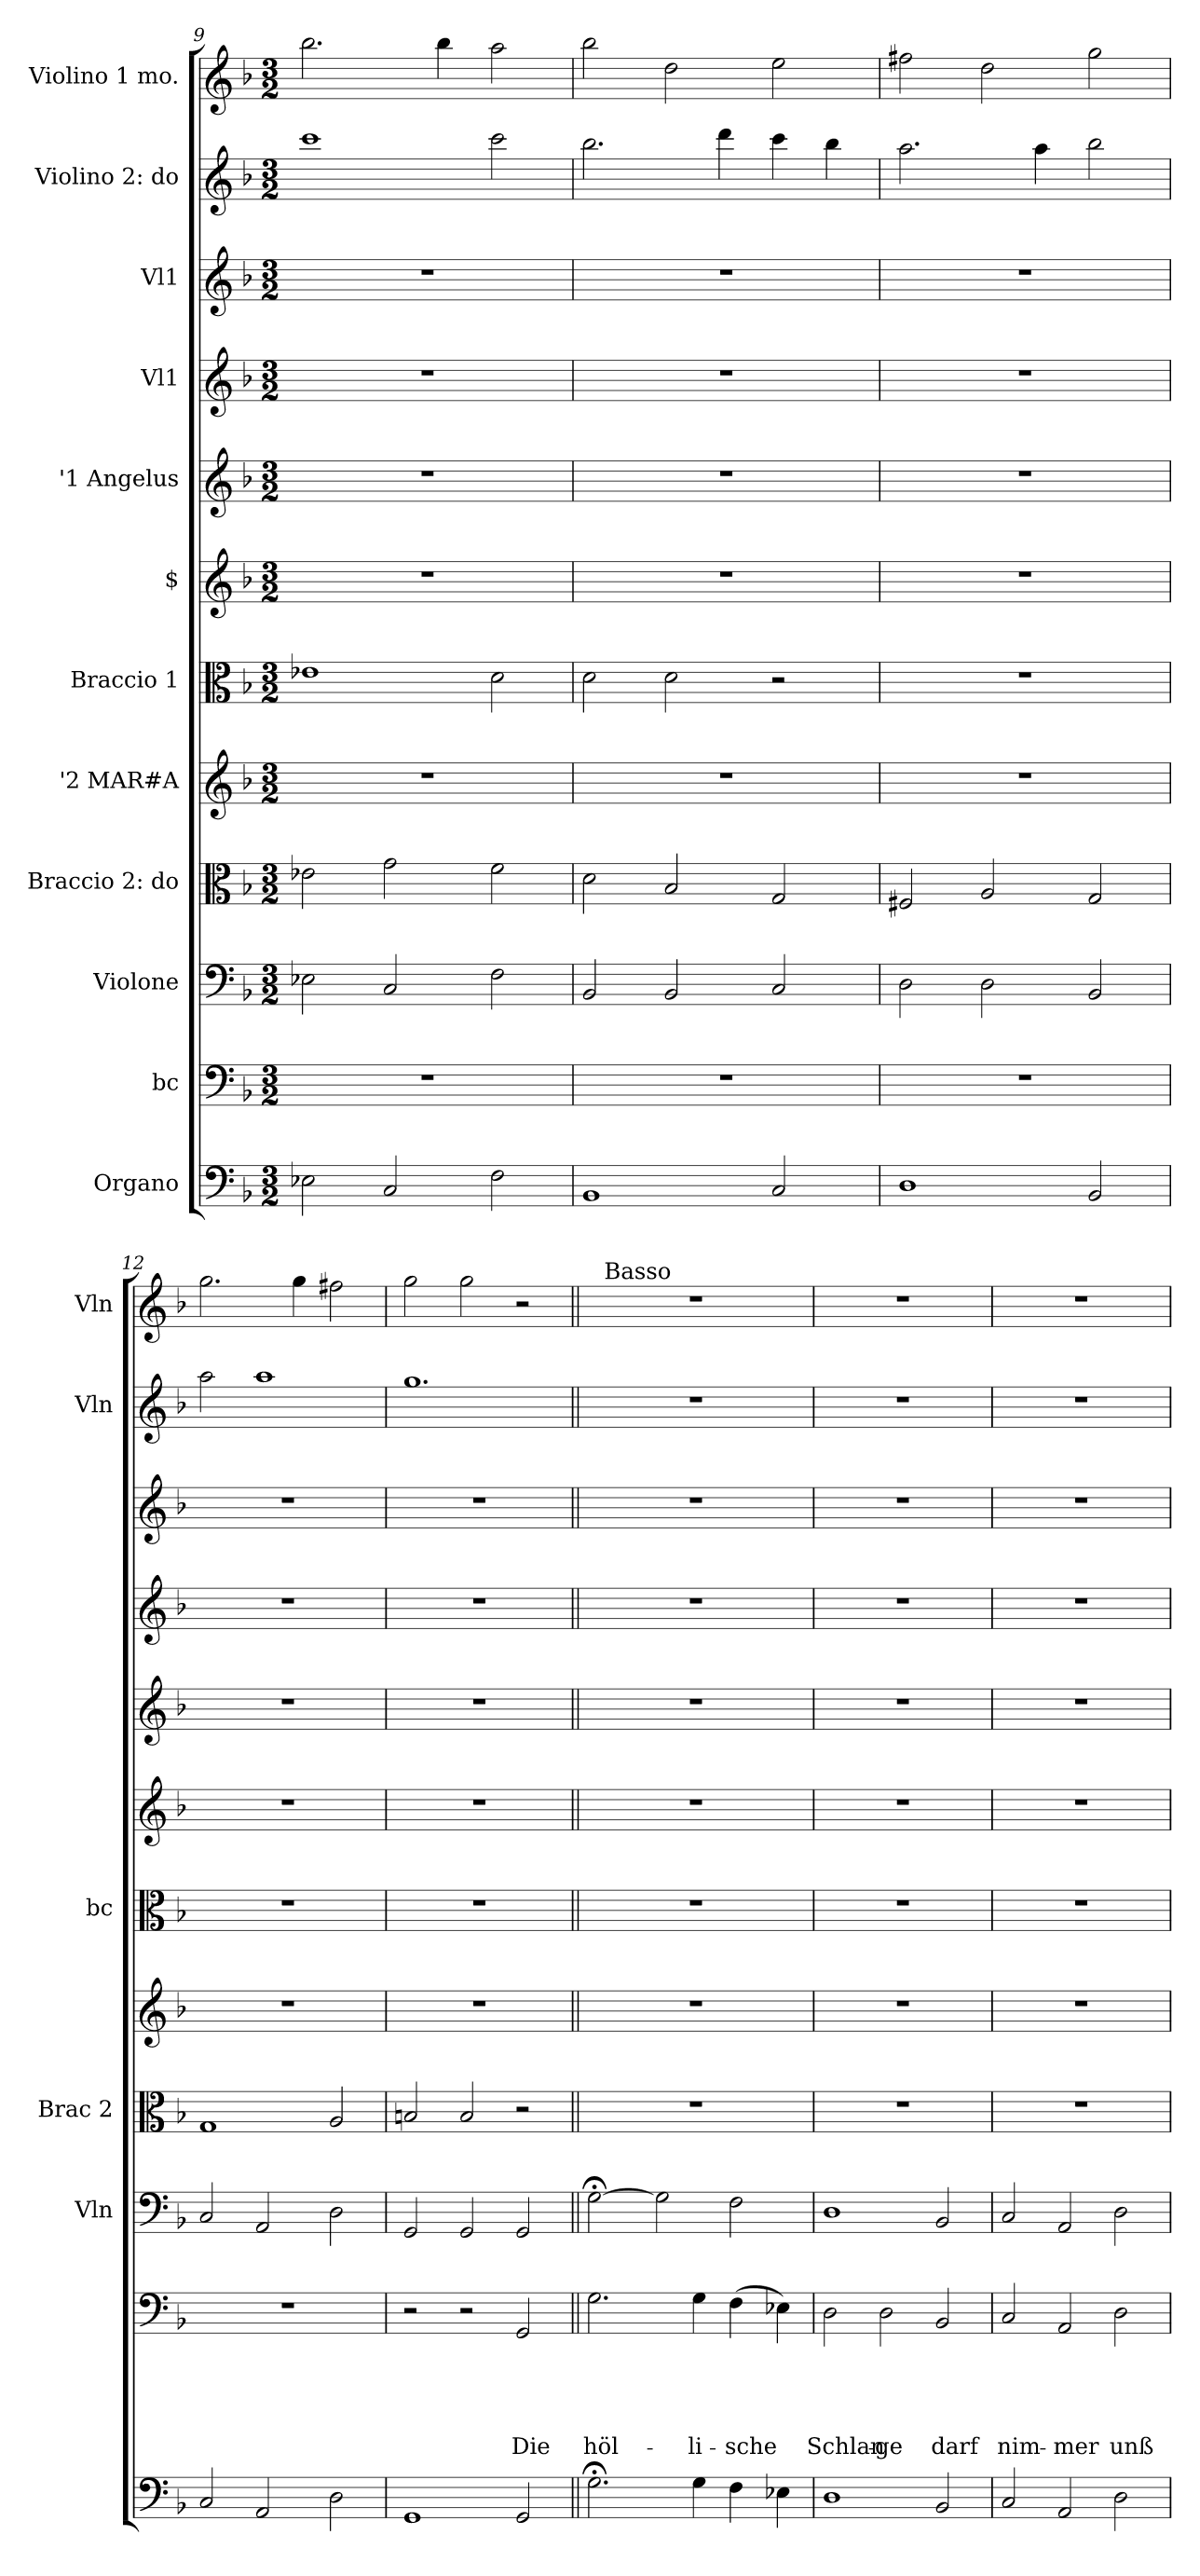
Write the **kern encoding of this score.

**kern	**kern	**text	**text	**text	**text	**text	**kern	**kern	**kern	**kern	**kern	**kern	**kern	**kern	**kern	**kern
*part12	*part11	*part11	*part11	*part11	*part11	*part11	*part10	*part9	*part8	*part7	*part6	*part5	*part4	*part3	*part2	*part1
*staff12	*staff11	*staff11	*staff11	*staff11	*staff11	*staff11	*staff10	*staff9	*staff8	*staff7	*staff6	*staff5	*staff4	*staff3	*staff2	*staff1
*I"Organo	*I"bc	*	*	*	*	*	*I"Violone	*I"Braccio 2: do	*I"'2 MAR#A	*I"Braccio 1	*I"$	*I"'1 Angelus	*I"Vl1	*I"Vl1	*I"Violino 2: do	*I"Violino 1 mo.
*	*	*	*	*	*	*	*I'Vln	*I'Brac 2	*	*I'bc	*	*	*	*	*I'Vln	*I'Vln
!!LO:LB:g=z
*clefF4	*clefF4	*	*	*	*	*	*clefF4	*clefC3	*clefG2	*clefC3	*clefG2	*clefG2	*clefG2	*clefG2	*clefG2	*clefG2
*k[b-]	*k[b-]	*	*	*	*	*	*k[b-]	*k[b-]	*k[b-]	*k[b-]	*k[b-]	*k[b-]	*k[b-]	*k[b-]	*k[b-]	*k[b-]
*F:	*F:	*	*	*	*	*	*F:	*F:	*F:	*F:	*F:	*F:	*F:	*F:	*F:	*F:
*M3/2	*M3/2	*	*	*	*	*	*M3/2	*M3/2	*M3/2	*M3/2	*M3/2	*M3/2	*M3/2	*M3/2	*M3/2	*M3/2
=9	=9	=9	=9	=9	=9	=9	=9	=9	=9	=9	=9	=9	=9	=9	=9	=9
!	!LO:N:vis=1	!	!	!	!	!	!	!	!	!	!	!	!	!	!	!
2E-X\	1.r	.	.	.	.	.	2E-X\	2e-X\	1.r	1e-	1.r	1.r	1.r	1.r	1ccc	2.bb-\
2C/	.	.	.	.	.	.	2C/	2g\	.	.	.	.	.	.	.	.
.	.	.	.	.	.	.	.	.	.	.	.	.	.	.	.	4bb-\
2F\	.	.	.	.	.	.	2F\	2f\	.	2d\	.	.	.	.	2ccc\	2aa\
=10	=10	=10	=10	=10	=10	=10	=10	=10	=10	=10	=10	=10	=10	=10	=10	=10
!	!LO:N:vis=1	!	!	!	!	!	!	!	!	!	!	!	!	!	!	!
1BB-<	1.r	.	.	.	.	.	2BB-/	2d\	1.r	2d\	1.r	1.r	1.r	1.r	2.bb-\	2bb-\
.	.	.	.	.	.	.	2BB-/	2B-/	.	2d\	.	.	.	.	.	2dd\
.	.	.	.	.	.	.	.	.	.	.	.	.	.	.	4ddd\	.
2C/	.	.	.	.	.	.	2C/	2G/	.	2r	.	.	.	.	4ccc\	2ee\
.	.	.	.	.	.	.	.	.	.	.	.	.	.	.	4bb-\	.
=11	=11	=11	=11	=11	=11	=11	=11	=11	=11	=11	=11	=11	=11	=11	=11	=11
!	!LO:N:vis=1	!	!	!	!	!	!	!	!	!LO:N:vis=1	!	!	!	!	!	!
1D	1.r	.	.	.	.	.	2D\	2F#X/	1.r	1.r	1.r	1.r	1.r	1.r	2.aa\	2ff#X\
.	.	.	.	.	.	.	2D\	2A/	.	.	.	.	.	.	.	2dd\
.	.	.	.	.	.	.	.	.	.	.	.	.	.	.	4aa\	.
2BB-</	.	.	.	.	.	.	2BB-/	2G/	.	.	.	.	.	.	2bb-\	2gg\
=12	=12	=12	=12	=12	=12	=12	=12	=12	=12	=12	=12	=12	=12	=12	=12	=12
!	!LO:N:vis=1	!	!	!	!	!	!	!	!	!LO:N:vis=1	!	!	!	!	!	!
2C</	1.r	.	.	.	.	.	2C/	1G	1.r	1.r	1.r	1.r	1.r	1.r	2aa\	2.gg\
2AA/	.	.	.	.	.	.	2AA/	.	.	.	.	.	.	.	1aa	.
.	.	.	.	.	.	.	.	.	.	.	.	.	.	.	.	4gg\
2D\	.	.	.	.	.	.	2D\	2A/	.	.	.	.	.	.	.	2ff#X\
=13	=13	=13	=13	=13	=13	=13	=13	=13	=13	=13	=13	=13	=13	=13	=13	=13
!	!	!	!	!	!	!	!	!	!	!LO:N:vis=1	!	!	!	!	!	!
1GG	2r	.	.	.	.	.	2GG/	2Bn/	1.r	1.r	1.r	1.r	1.r	1.r	1.gg	2gg\
.	2r	.	.	.	.	.	2GG/	2B/	.	.	.	.	.	.	.	2gg\
!	!	!	!	!	!	!LO:LY:b	!	!	!	!	!	!	!	!	!	!
2GG/	2GG/	.	.	.	.	Die	2GG/	2r	.	.	.	.	.	.	.	2r
=14||	=14||	=14||	=14||	=14||	=14||	=14||	=14||	=14||	=14||	=14||	=14||	=14||	=14||	=14||	=14||	=14||
!	!	!	!	!	!	!LO:LY:b	!	!LO:N:vis=1	!	!LO:N:vis=1	!	!	!	!	!LO:N:vis=1	!LO:N:vis=1
*	*	*	*	*	*	*	*	*	*	*	*	*	*	*	*	*^
2.G;<\	2.G\	.	.	.	.	höl-	[>2G;<\	1.r	1.r	1.r	1.r	1.r	1.r	1.r	1.r	1.r	16ryy
!	!	!	!	!	!	!	!	!	!	!	!	!	!	!	!	!	!LO:TX:a:t=Basso
.	.	.	.	.	.	.	.	.	.	.	.	.	.	.	.	.	1ryy
.	.	.	.	.	.	.	2G\]	.	.	.	.	.	.	.	.	.	.
!	!	!	!	!	!	!LO:LY:b	!	!	!	!	!	!	!	!	!	!	!
4G\	4G\	.	.	.	.	-li-	.	.	.	.	.	.	.	.	.	.	.
!	!	!	!	!	!	!LO:LY:b	!	!	!	!	!	!	!	!	!	!	!
4F\	(>4F\	.	.	.	.	-sche	2F\	.	.	.	.	.	.	.	.	.	.
.	.	.	.	.	.	.	.	.	.	.	.	.	.	.	.	.	4..ryy
4E-X\	4E-X\)	.	.	.	.	.	.	.	.	.	.	.	.	.	.	.	.
=15	=15	=15	=15	=15	=15	=15	=15	=15	=15	=15	=15	=15	=15	=15	=15	=15	=15
!	!	!	!	!	!	!LO:LY:b	!	!LO:N:vis=1	!	!LO:N:vis=1	!	!	!	!	!LO:N:vis=1	!LO:N:vis=1	!
*	*	*	*	*	*	*	*	*	*	*	*	*	*	*	*	*v	*v
1D	2D\	.	.	.	.	Schlan-	1D	1.r	1.r	1.r	1.r	1.r	1.r	1.r	1.r	1.r
!	!	!	!	!	!	!LO:LY:b:rj	!	!	!	!	!	!	!	!	!	!
.	2D\	.	.	.	.	-ge	.	.	.	.	.	.	.	.	.	.
!	!	!	!	!	!	!LO:LY:b	!	!	!	!	!	!	!	!	!	!
2BB-/	2BB-/	.	.	.	.	darf	2BB-/	.	.	.	.	.	.	.	.	.
=16	=16	=16	=16	=16	=16	=16	=16	=16	=16	=16	=16	=16	=16	=16	=16	=16
!	!	!	!	!	!	!LO:LY:b	!	!LO:N:vis=1	!	!LO:N:vis=1	!	!	!	!	!LO:N:vis=1	!LO:N:vis=1
2C/	2C/	.	.	.	.	nim-	2C/	1.r	1.r	1.r	1.r	1.r	1.r	1.r	1.r	1.r
!	!	!	!	!	!	!LO:LY:b:rj	!	!	!	!	!	!	!	!	!	!
2AA/	2AA/	.	.	.	.	-mer	2AA/	.	.	.	.	.	.	.	.	.
!	!	!	!	!	!	!LO:LY:b	!	!	!	!	!	!	!	!	!	!
2D\	2D\	.	.	.	.	unß	2D\	.	.	.	.	.	.	.	.	.
=	=	=	=	=	=	=	=	=	=	=	=	=	=	=	=	=
*-	*-	*-	*-	*-	*-	*-	*-	*-	*-	*-	*-	*-	*-	*-	*-	*-
